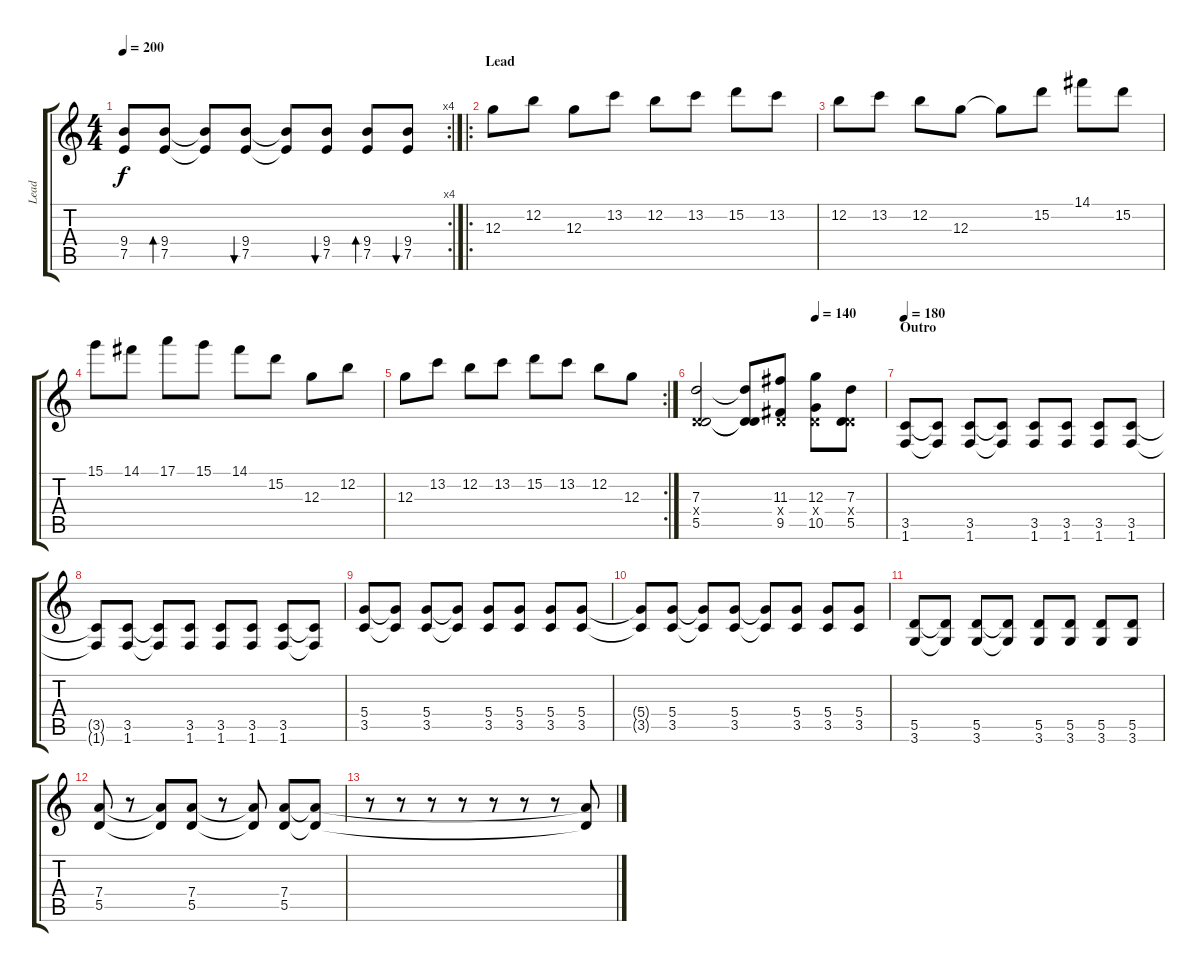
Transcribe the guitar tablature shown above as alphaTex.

\track ("Lead" "Lead") {instrument distortionguitar}
\staff {score tabs}
\tuning (E4 B3 G3 D3 A2 E2) {hide}
\rc 4
\ts (4 4)
\tempo 200
\clef g2
\ks c
(9.4{t} 7.5{t}).8{dy f} (9.4 7.5).8{bd 60} (9.4{t} 7.5{t}).8 (9.4 7.5).8{bu 60} (9.4{t} 7.5{t}).8 (9.4 7.5).8{bu 60} (9.4 7.5).8{bd 60} (9.4 7.5).8{bu 60} |
\ro
\section ("" "Lead")
12.3.8 12.2.8 12.3.8 13.2.8 12.2.8 13.2.8 15.2.8 13.2.8 |
12.2.8 13.2.8 12.2.8 12.3.8 12.3{t}.8 15.2.8 14.1.8 15.2.8 |
15.1.8 14.1.8 17.1.8 15.1.8 14.1.8 15.2.8 12.3.8 12.2.8 |
\rc 2
12.3.8 13.2.8 12.2.8 13.2.8 15.2.8 13.2.8 12.2.8 12.3.8 |
\tempo (140 0.625)
(7.3 0.4{x} 5.5).2 (7.3{t} 0.4{t} 5.5{t}).8 (11.3 0.4{x} 9.5).8 (12.3 0.4{x} 10.5).8 (7.3 0.4{x} 5.5).8 |
\section ("" "Outro")
\tempo 200
\tempo 180
(3.5 1.6).8 (3.5{t} 1.6{t}).8 (3.5 1.6).8 (3.5{t} 1.6{t}).8 (3.5 1.6).8 (3.5 1.6).8 (3.5 1.6).8 (3.5 1.6).8 |
(3.5{t} 1.6{t}).8 (3.5 1.6).8 (3.5{t} 1.6{t}).8 (3.5 1.6).8 (3.5 1.6).8 (3.5 1.6).8 (3.5 1.6).8 (3.5{t} 1.6{t}).8 |
(5.4 3.5).8 (5.4{t} 3.5{t}).8 (5.4 3.5).8 (5.4{t} 3.5{t}).8 (5.4 3.5).8 (5.4 3.5).8 (5.4 3.5).8 (5.4 3.5).8 |
(5.4{t} 3.5{t}).8 (5.4 3.5).8 (5.4{t} 3.5{t}).8 (5.4 3.5).8 (5.4{t} 3.5{t}).8 (5.4 3.5).8 (5.4 3.5).8 (5.4 3.5).8 |
(5.5 3.6).8 (5.5{t} 3.6{t}).8 (5.5 3.6).8 (5.5{t} 3.6{t}).8 (5.5 3.6).8 (5.5 3.6).8 (5.5 3.6).8 (5.5 3.6).8 |
(7.4 5.5).8 r.8 (7.4{t} 5.5{t}).8 (7.4 5.5).8 r.8 (7.4{t} 5.5{t}).8 (7.4 5.5).8 (7.4{t} 5.5{t}).8 |
r.8 r.8 r.8 r.8 r.8 r.8 r.8 (7.4{t} 5.5{t}).8
